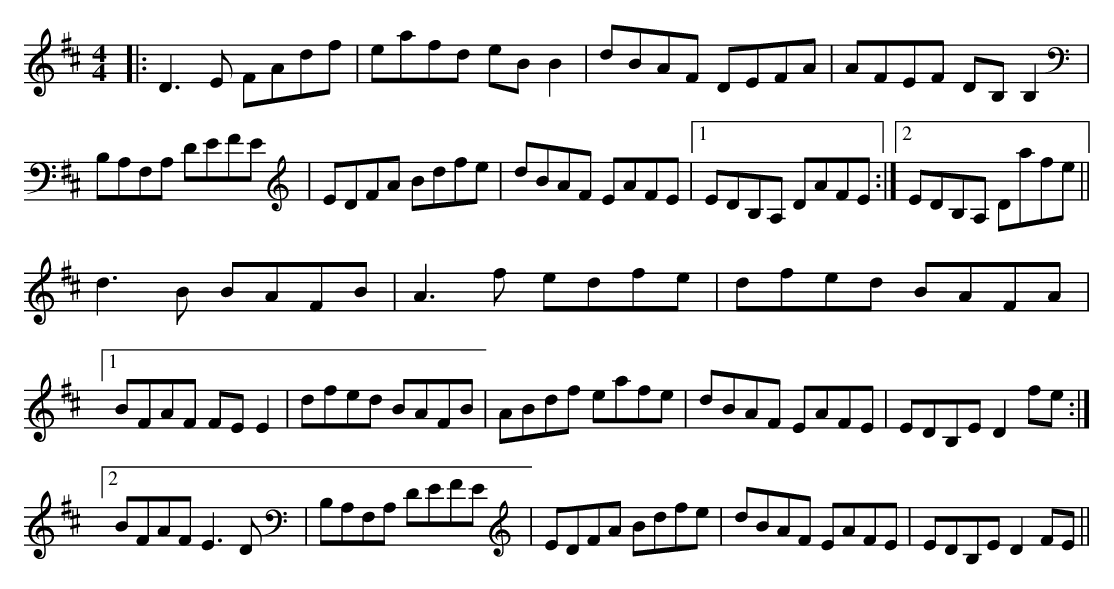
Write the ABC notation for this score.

X:1
M:4/4
K:D
|:D3E FAdf|eafd eBB2|dBAF DEFA|AFEF DB,B,2|
B,A,F,A, DEFE|EDFA Bdfe|dBAF EAFE|1 EDB,A, DAFE:|2 EDB,A, Dafe||
d3B BAFB|A3f edfe|dfed BAFA|
[1 BFAF FEE2|dfed BAFB|ABdf eafe|dBAF EAFE|EDB,E D2fe:|
[2 BFAF E3D|B,A,F,A, DEFE|EDFA Bdfe|dBAF EAFE|EDB,E D2FE||
